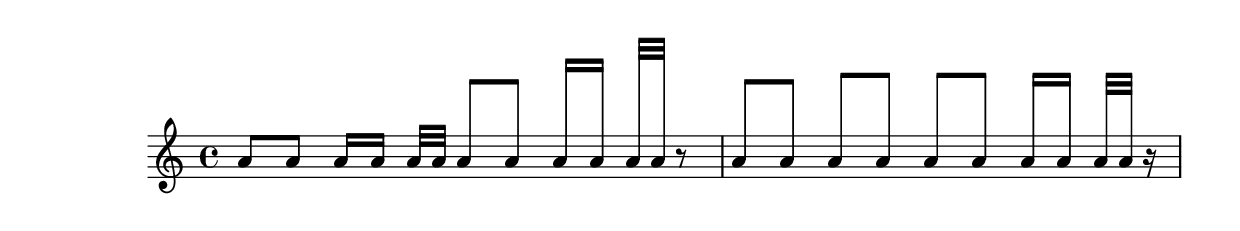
%% DO NOT EDIT this file manually; it is automatically
%% generated from LSR http://lsr.di.unimi.it
%% Make any changes in LSR itself, or in Documentation/snippets/new/ ,
%% and then run scripts/auxiliar/makelsr.py
%%
%% This file is in the public domain.
\version "2.18.0"

\header {
  lsrtags = "pitches, tweaks-and-overrides"

  texidoc = "
Stem lengths on beamed notes can be varied by overriding the
@code{beamed-lengths} property of the @code{details} of the
@code{Stem}.  If a single value is used as an argument, the length
applies to all stems.  When multiple arguments are used, the first
applies to eighth notes, the second to sixteenth notes and so on.  The
final argument also applies to all notes shorter than the note length
of the final argument.  Non-integer arguments may also be used.

"
  doctitle = "Altering the length of beamed stems"
} % begin verbatim

\relative c'' {
  \override Stem.details.beamed-lengths = #'(2)
  a8[ a] a16[ a] a32[ a]
  \override Stem.details.beamed-lengths = #'(8 10 12)
  a8[ a] a16[ a] a32[ a] r8
  \override Stem.details.beamed-lengths = #'(8)
  a8[ a]
  \override Stem.details.beamed-lengths = #'(8.5)
  a8[ a]
  \revert Stem.details
  a8[ a] a16[ a] a32[ a] r16
}
